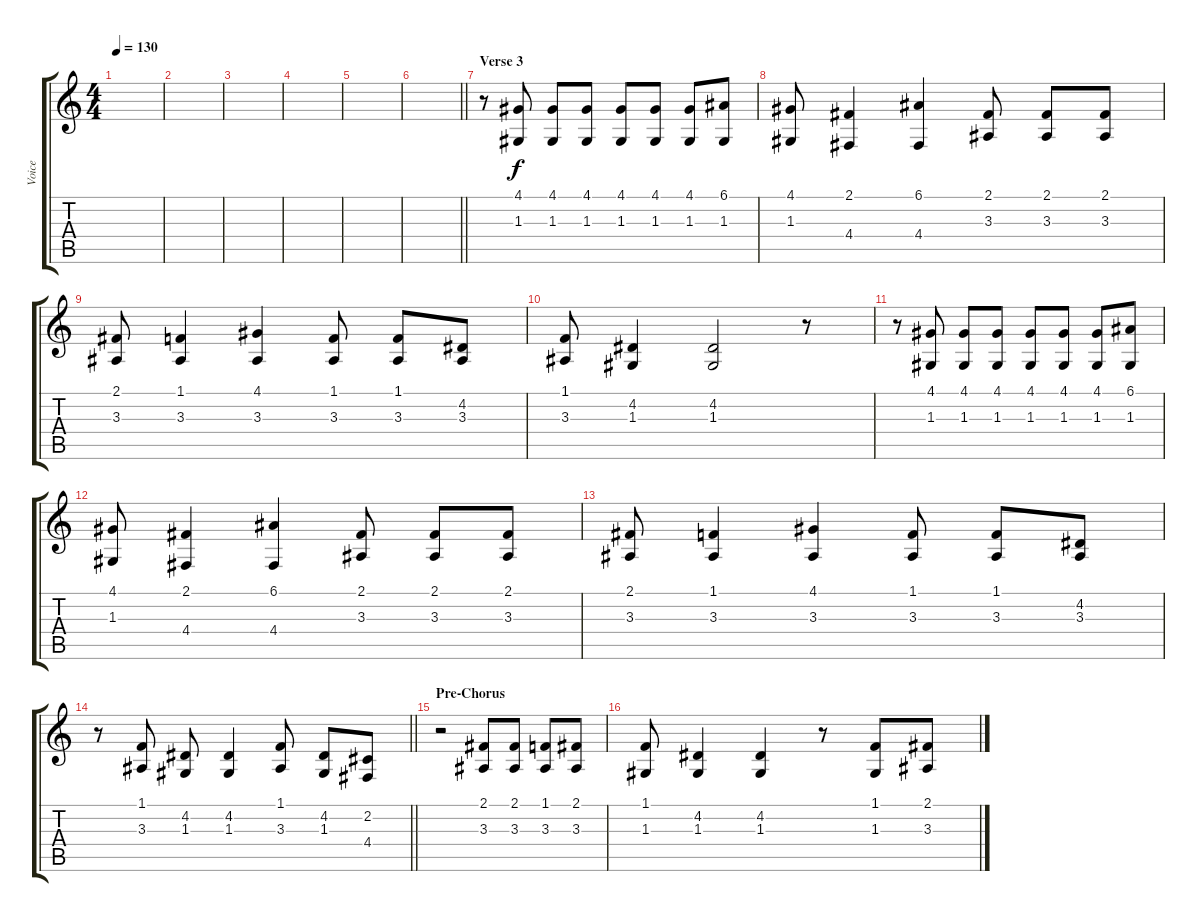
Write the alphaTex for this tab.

\track ("Voice" "Voice") {instrument acousticgrandpiano}
\staff {score tabs}
\tuning (E4 B3 G3 D3 A2 E2) {hide}
\ts (4 4)
\tempo 130
\clef g2
\ks c
|
|
|
|
|
\barLineRight lightlight
|
\section ("" "Verse 3")
r.8 (4.1 1.3).8 (4.1 1.3).8 (4.1 1.3).8 (4.1 1.3).8 (4.1 1.3).8 (4.1 1.3).8 (6.1 1.3).8 |
(4.1 1.3).8 (2.1 4.4).4 (6.1 4.4).4 (2.1 3.3).8 (2.1 3.3).8 (2.1 3.3).8 |
(2.1 3.3).8 (1.1 3.3).4 (4.1 3.3).4 (1.1 3.3).8 (1.1 3.3).8 (4.2 3.3).8 |
(1.1 3.3).8 (4.2 1.3).4 (4.2 1.3).2 r.8 |
r.8 (4.1 1.3).8 (4.1 1.3).8 (4.1 1.3).8 (4.1 1.3).8 (4.1 1.3).8 (4.1 1.3).8 (6.1 1.3).8 |
(4.1 1.3).8 (2.1 4.4).4 (6.1 4.4).4 (2.1 3.3).8 (2.1 3.3).8 (2.1 3.3).8 |
(2.1 3.3).8 (1.1 3.3).4 (4.1 3.3).4 (1.1 3.3).8 (1.1 3.3).8 (4.2 3.3).8 |
\barLineRight lightlight
r.8 (1.1 3.3).8 (4.2 1.3).8 (4.2 1.3).4 (1.1 3.3).8 (4.2 1.3).8 (2.2 4.4).8 |
\section ("" "Pre-Chorus")
r.2 (2.1 3.3).8 (2.1 3.3).8 (1.1 3.3).8 (2.1 3.3).8 |
(1.1 1.3).8 (4.2 1.3).4 (4.2 1.3).4 r.8 (1.1 1.3).8 (2.1 3.3).8
